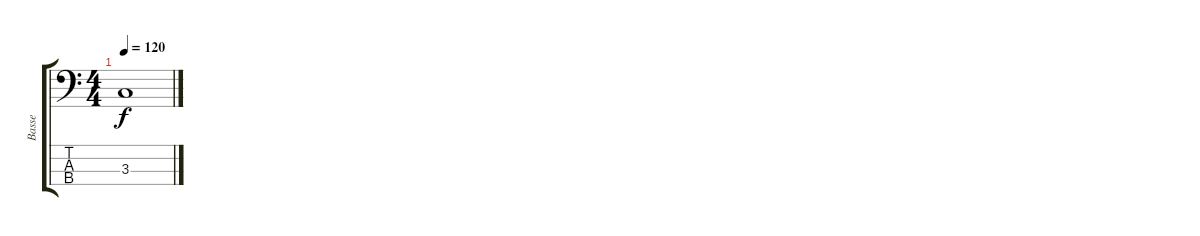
\track ("Basse" "Basse") {instrument electricbassfinger}
\staff {score tabs}
\tuning (G2 D2 A1 E1) {hide}
\ts (4 4)
\tempo 120
\clef f4
\ks c
3.3.1{dy f}
